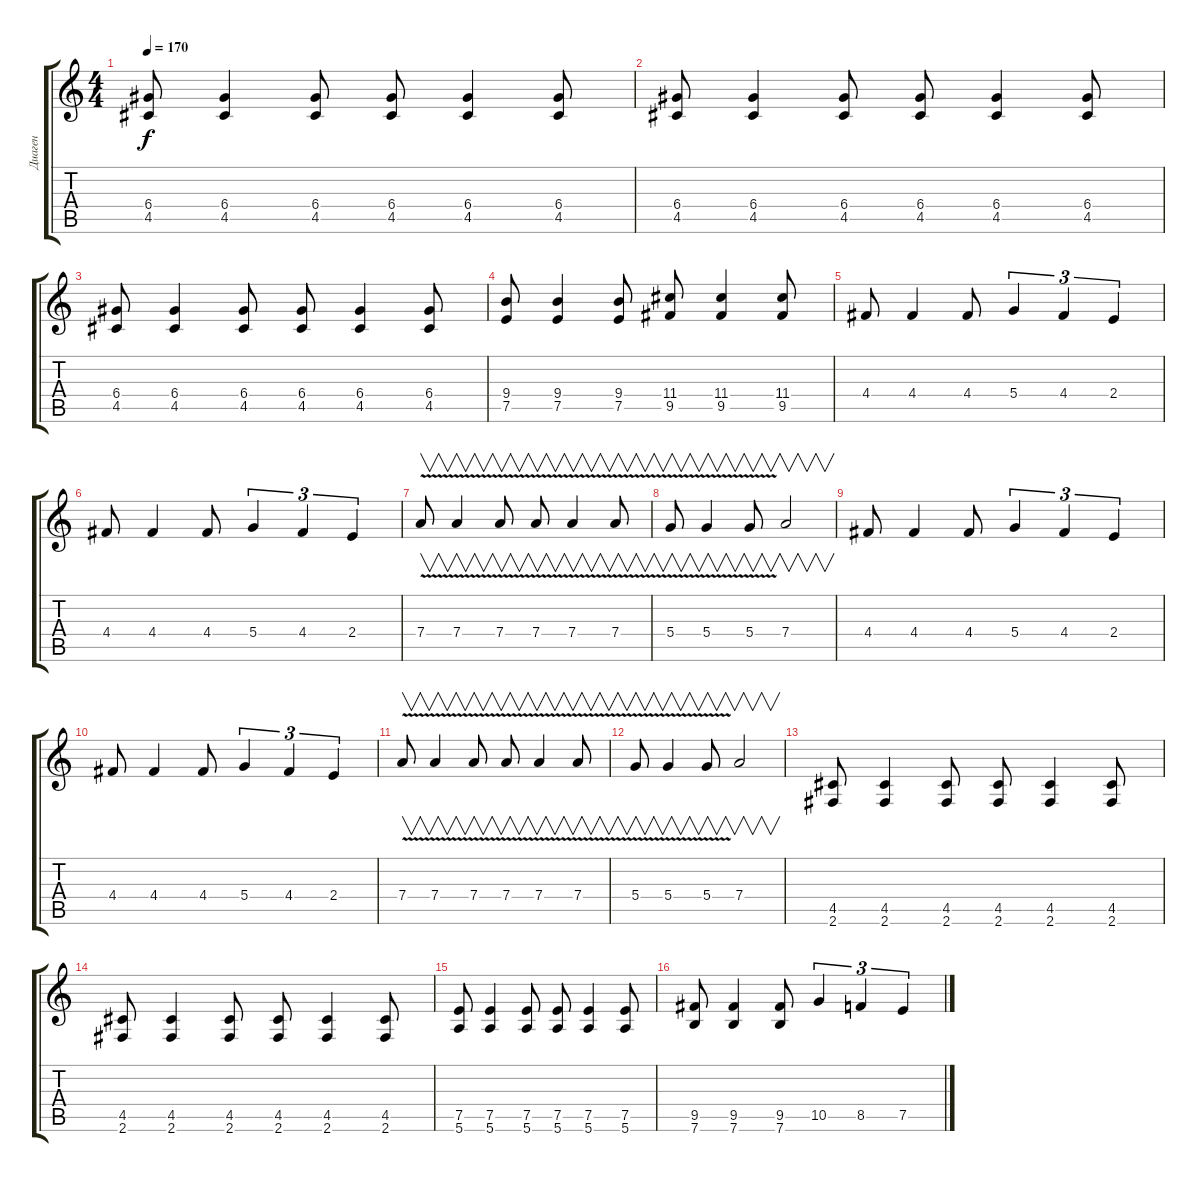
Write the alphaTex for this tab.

\track ("Диаген" "Диаген") {instrument overdrivenguitar}
\staff {score tabs}
\tuning (E4 B3 G3 D3 A2 E2) {hide}
\ts (4 4)
\tempo 170
\clef g2
\ks c
(6.4 4.5).8{dy f} (6.4 4.5).4 (6.4 4.5).8 (6.4 4.5).8 (6.4 4.5).4 (6.4 4.5).8 |
(6.4 4.5).8 (6.4 4.5).4 (6.4 4.5).8 (6.4 4.5).8 (6.4 4.5).4 (6.4 4.5).8 |
(6.4 4.5).8 (6.4 4.5).4 (6.4 4.5).8 (6.4 4.5).8 (6.4 4.5).4 (6.4 4.5).8 |
(9.4 7.5).8 (9.4 7.5).4 (9.4 7.5).8 (11.4 9.5).8 (11.4 9.5).4 (11.4 9.5).8 |
4.4.8 4.4.4 4.4.8 5.4.4{tu (3 2)} 4.4.4{tu (3 2)} 2.4.4{tu (3 2)} |
4.4.8 4.4.4 4.4.8 5.4.4{tu (3 2)} 4.4.4{tu (3 2)} 2.4.4{tu (3 2)} |
7.4{v}.8{v} 7.4{v}.4{v} 7.4{v}.8{v} 7.4{v}.8{v} 7.4{v}.4{v} 7.4{v}.8{v} |
5.4{v}.8{v} 5.4{v}.4{v} 5.4{v}.8{v} 7.4.2{v} |
4.4.8 4.4.4 4.4.8 5.4.4{tu (3 2)} 4.4.4{tu (3 2)} 2.4.4{tu (3 2)} |
4.4.8 4.4.4 4.4.8 5.4.4{tu (3 2)} 4.4.4{tu (3 2)} 2.4.4{tu (3 2)} |
7.4{v}.8{v} 7.4{v}.4{v} 7.4{v}.8{v} 7.4{v}.8{v} 7.4{v}.4{v} 7.4{v}.8{v} |
5.4{v}.8{v} 5.4{v}.4{v} 5.4{v}.8{v} 7.4.2{v} |
(4.5 2.6).8 (4.5 2.6).4 (4.5 2.6).8 (4.5 2.6).8 (4.5 2.6).4 (4.5 2.6).8 |
(4.5 2.6).8 (4.5 2.6).4 (4.5 2.6).8 (4.5 2.6).8 (4.5 2.6).4 (4.5 2.6).8 |
(7.5 5.6).8 (7.5 5.6).4 (7.5 5.6).8 (7.5 5.6).8 (7.5 5.6).4 (7.5 5.6).8 |
(9.5 7.6).8 (9.5 7.6).4 (9.5 7.6).8 10.5.4{tu (3 2)} 8.5.4{tu (3 2)} 7.5.4{tu (3 2)}
